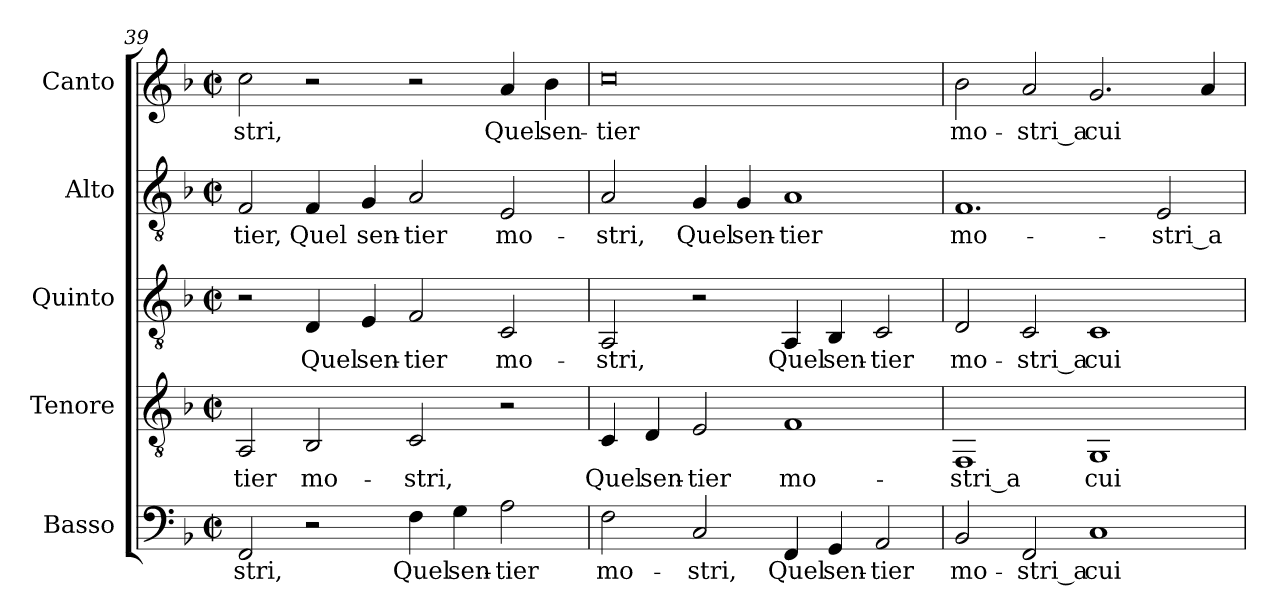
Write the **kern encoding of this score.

**kern	**text	**kern	**text	**kern	**text	**kern	**text	**kern	**text
*part5	*part5	*part4	*part4	*part3	*part3	*part2	*part2	*part1	*part1
*staff5	*staff5	*staff4	*staff4	*staff3	*staff3	*staff2	*staff2	*staff1	*staff1
*I"Basso	*	*I"Tenore	*	*I"Quinto	*	*I"Alto	*	*I"Canto	*
*I'B	*	*I'T	*	*I'Q	*	*I'A	*	*I'C	*
*clefF4	*	*clefGv2	*	*clefGv2	*	*clefGv2	*	*clefG2	*
*k[b-]	*	*k[b-]	*	*k[b-]	*	*k[b-]	*	*k[b-]	*
*F:	*	*F:	*	*F:	*	*F:	*	*F:	*
*M2/2	*	*M2/2	*	*M2/2	*	*M2/2	*	*M2/2	*
*met(c|)	*	*met(c|)	*	*met(c|)	*	*met(c|)	*	*met(c|)	*
=39	=39	=39	=39	=39	=39	=39	=39	=39	=39
!	!LO:LY:b:color=#000000	!	!	!	!	!	!	!	!
!	!	!	!LO:LY:b:color=#000000	!	!	!	!	!	!
!	!	!	!	!	!	!	!LO:LY:b:color=#000000	!	!
!	!	!	!	!	!	!	!	!	!LO:LY:b:color=#000000
2FFi/	-stri,	2AAi/	-tier	2r	.	2Fi/	-tier,	2cci\	-stri,
!	!	!	!LO:LY:b:color=#000000	!	!	!	!	!	!
!	!	!	!	!	!LO:LY:b:color=#000000	!	!	!	!
!	!	!	!	!	!	!	!LO:LY:b:color=#000000	!	!
2r	.	2BB-i/	mo-	4Di/	Quel	4Fi/	Quel	2r	.
!	!	!	!	!	!LO:LY:b:color=#000000	!	!	!	!
!	!	!	!	!	!	!	!LO:LY:b:color=#000000	!	!
.	.	.	.	4Ei/	sen-	4Gi/	sen-	.	.
!	!LO:LY:b:color=#000000	!	!	!	!	!	!	!	!
!	!	!	!LO:LY:b:color=#000000	!	!	!	!	!	!
!	!	!	!	!	!LO:LY:b:color=#000000	!	!	!	!
!	!	!	!	!	!	!	!LO:LY:b:color=#000000	!	!
4Fi\	Quel	2Ci/	-stri,	2Fi/	-tier	2Ai/	-tier	2r	.
!	!LO:LY:b:color=#000000	!	!	!	!	!	!	!	!
4Gi\	sen-	.	.	.	.	.	.	.	.
!	!LO:LY:b:color=#000000	!	!	!	!	!	!	!	!
!	!	!	!	!	!LO:LY:b:color=#000000	!	!	!	!
!	!	!	!	!	!	!	!LO:LY:b:color=#000000	!	!
!	!	!	!	!	!	!	!	!	!LO:LY:b:color=#000000
2Ai\	-tier	2r	.	2Ci/	mo-	2Ei/	mo-	4ai/	Quel
!	!	!	!	!	!	!	!	!	!LO:LY:b:color=#000000
.	.	.	.	.	.	.	.	4b-i\	sen-
!!LO:LB:g=z
=40	=40	=40	=40	=40	=40	=40	=40	=40	=40
!	!LO:LY:b:color=#000000	!	!	!	!	!	!	!	!
!	!	!	!LO:LY:b:color=#000000	!	!	!	!	!	!
!	!	!	!	!	!LO:LY:b:color=#000000	!	!	!	!
!	!	!	!	!	!	!	!LO:LY:b:color=#000000	!	!
!	!	!	!	!	!	!	!	!	!LO:LY:b:color=#000000
2Fi\	mo-	4Ci/	Quel	2AAi/	-stri,	2Ai/	-stri,	0cci	-tier
!	!	!	!LO:LY:b:color=#000000	!	!	!	!	!	!
.	.	4Di/	sen-	.	.	.	.	.	.
!	!LO:LY:b:color=#000000	!	!	!	!	!	!	!	!
!	!	!	!LO:LY:b:color=#000000	!	!	!	!	!	!
!	!	!	!	!	!	!	!LO:LY:b:color=#000000	!	!
2Ci/	-stri,	2Ei/	-tier	2r	.	4Gi/	Quel	.	.
!	!	!	!	!	!	!	!LO:LY:b:color=#000000	!	!
.	.	.	.	.	.	4Gi/	sen-	.	.
!	!LO:LY:b:color=#000000	!	!	!	!	!	!	!	!
!	!	!	!LO:LY:b:color=#000000	!	!	!	!	!	!
!	!	!	!	!	!LO:LY:b:color=#000000	!	!	!	!
!	!	!	!	!	!	!	!LO:LY:b:color=#000000	!	!
4FFi/	Quel	1Fi	mo-	4AAi/	Quel	1Ai	-tier	.	.
!	!LO:LY:b:color=#000000	!	!	!	!	!	!	!	!
!	!	!	!	!	!LO:LY:b:color=#000000	!	!	!	!
4GGi/	sen-	.	.	4BB-i/	sen-	.	.	.	.
!	!LO:LY:b:color=#000000	!	!	!	!	!	!	!	!
!	!	!	!	!	!LO:LY:b:color=#000000	!	!	!	!
2AAi/	-tier	.	.	2Ci/	-tier	.	.	.	.
=41	=41	=41	=41	=41	=41	=41	=41	=41	=41
!	!LO:LY:b:color=#000000	!	!	!	!	!	!	!	!
!	!	!	!LO:LY:b:color=#000000	!	!	!	!	!	!
!	!	!	!	!	!LO:LY:b:color=#000000	!	!	!	!
!	!	!	!	!	!	!	!LO:LY:b:color=#000000	!	!
!	!	!	!	!	!	!	!	!	!LO:LY:b:color=#000000
2BB-i/	mo-	1FFi	-stri_a	2Di/	mo-	1.Fi	mo-	2b-i\	mo-
!	!LO:LY:b:color=#000000	!	!	!	!	!	!	!	!
!	!	!	!	!	!LO:LY:b:color=#000000	!	!	!	!
!	!	!	!	!	!	!	!	!	!LO:LY:b:color=#000000
2FFi/	-stri_a	.	.	2Ci/	-stri_a	.	.	2ai/	-stri_a
!	!LO:LY:b:color=#000000	!	!	!	!	!	!	!	!
!	!	!	!LO:LY:b:color=#000000	!	!	!	!	!	!
!	!	!	!	!	!LO:LY:b:color=#000000	!	!	!	!
!	!	!	!	!	!	!	!	!	!LO:LY:b:color=#000000
1Ci	cui	1GGi	cui	1Ci	cui	.	.	2.gi/	cui
!	!	!	!	!	!	!	!LO:LY:b:color=#000000	!	!
.	.	.	.	.	.	2Ei/	-stri_a	.	.
.	.	.	.	.	.	.	.	4ai/	.
=	=	=	=	=	=	=	=	=	=
*-	*-	*-	*-	*-	*-	*-	*-	*-	*-
